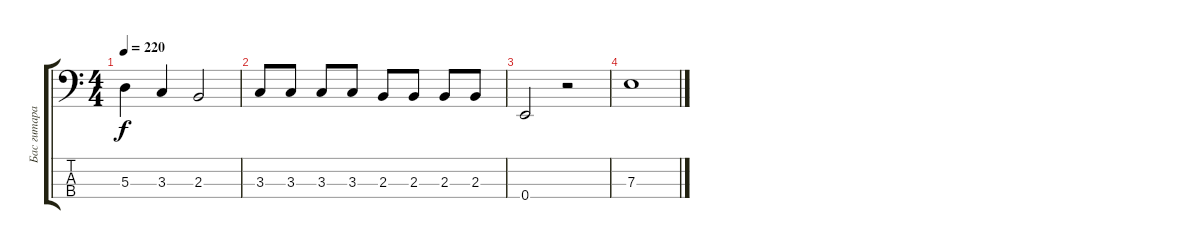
\track ("Бас гитара" "Бас гитара") {instrument electricbassfinger}
\staff {score tabs}
\tuning (G2 D2 A1 E1) {hide}
\ts (4 4)
\tempo 220
\clef f4
\ks c
5.3.4{dy f} 3.3.4 2.3.2 |
3.3.8 3.3.8 3.3.8 3.3.8 2.3.8 2.3.8 2.3.8 2.3.8 |
0.4.2 r.2 |
7.3.1
